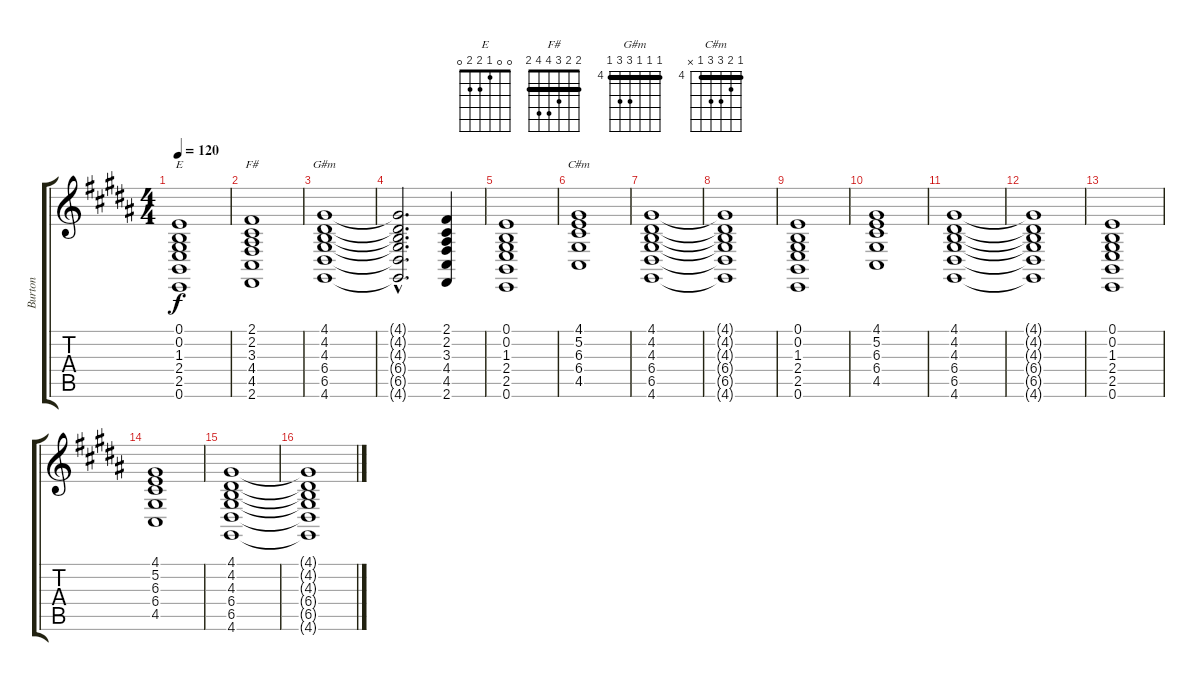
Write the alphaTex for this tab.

\track ("Burton" "Burton") {instrument synthstrings1}
\staff {score tabs}
\tuning (E4 B3 G3 D3 A2 E2) {hide}
\chord ("E" 0 0 1 2 2 0)
\chord ("F#" 2 2 3 4 4 2) {barre 2}
\chord ("G#m" 4 4 4 6 6 4) {firstfret 4 barre 4}
\chord ("C#m" 4 5 6 6 4 x) {firstfret 4 barre 4}
\ts (4 4)
\tempo 120
\clef g2
\ks b
(0.1 0.2 1.3 2.4 2.5 0.6).1{ch "E" dy f} |
(2.1 2.2 3.3 4.4 4.5 2.6).1{ch "F#"} |
(4.1 4.2 4.3 6.4 6.5 4.6).1{ch "G#m"} |
(4.1{hac t} 4.2{hac t} 4.3{hac t} 6.4{hac t} 6.5{hac t} 4.6{hac t}).2{d} (2.1 2.2 3.3 4.4 4.5 2.6).4 |
(0.1 0.2 1.3 2.4 2.5 0.6).1{volume 8} |
(4.1 5.2 6.3 6.4 4.5).1{ch "C#m"} |
(4.1 4.2 4.3 6.4 6.5 4.6).1 |
(4.1{t} 4.2{t} 4.3{t} 6.4{t} 6.5{t} 4.6{t}).1 |
(0.1 0.2 1.3 2.4 2.5 0.6).1{volume 8} |
(4.1 5.2 6.3 6.4 4.5).1 |
(4.1 4.2 4.3 6.4 6.5 4.6).1 |
(4.1{t} 4.2{t} 4.3{t} 6.4{t} 6.5{t} 4.6{t}).1 |
(0.1 0.2 1.3 2.4 2.5 0.6).1{volume 11} |
(4.1 5.2 6.3 6.4 4.5).1 |
(4.1 4.2 4.3 6.4 6.5 4.6).1 |
(4.1{t} 4.2{t} 4.3{t} 6.4{t} 6.5{t} 4.6{t}).1
